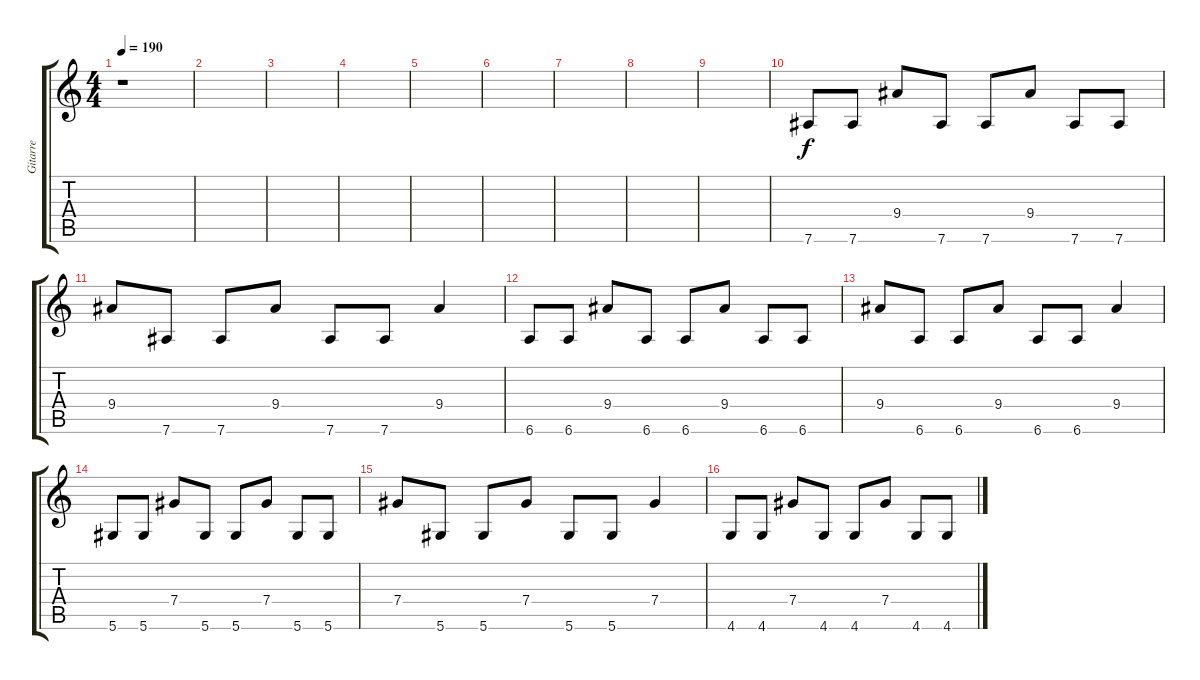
\track ("Gitarre" "Gitarre") {instrument distortionguitar}
\staff {score tabs}
\tuning (Eb4 Bb3 Gb3 Db3 Ab2 Eb2) {hide}
\ts (4 4)
\tempo 190
\clef g2
\ks c
r.1{dy f instrument distortionguitar} |
|
|
|
|
|
|
|
|
7.6.8 7.6.8 9.4.8 7.6.8 7.6.8 9.4.8 7.6.8 7.6.8 |
9.4.8 7.6.8 7.6.8 9.4.8 7.6.8 7.6.8 9.4.4 |
6.6.8 6.6.8 9.4.8 6.6.8 6.6.8 9.4.8 6.6.8 6.6.8 |
9.4.8 6.6.8 6.6.8 9.4.8 6.6.8 6.6.8 9.4.4 |
5.6.8 5.6.8 7.4.8 5.6.8 5.6.8 7.4.8 5.6.8 5.6.8 |
7.4.8 5.6.8 5.6.8 7.4.8 5.6.8 5.6.8 7.4.4 |
4.6.8 4.6.8 7.4.8 4.6.8 4.6.8 7.4.8 4.6.8 4.6.8
